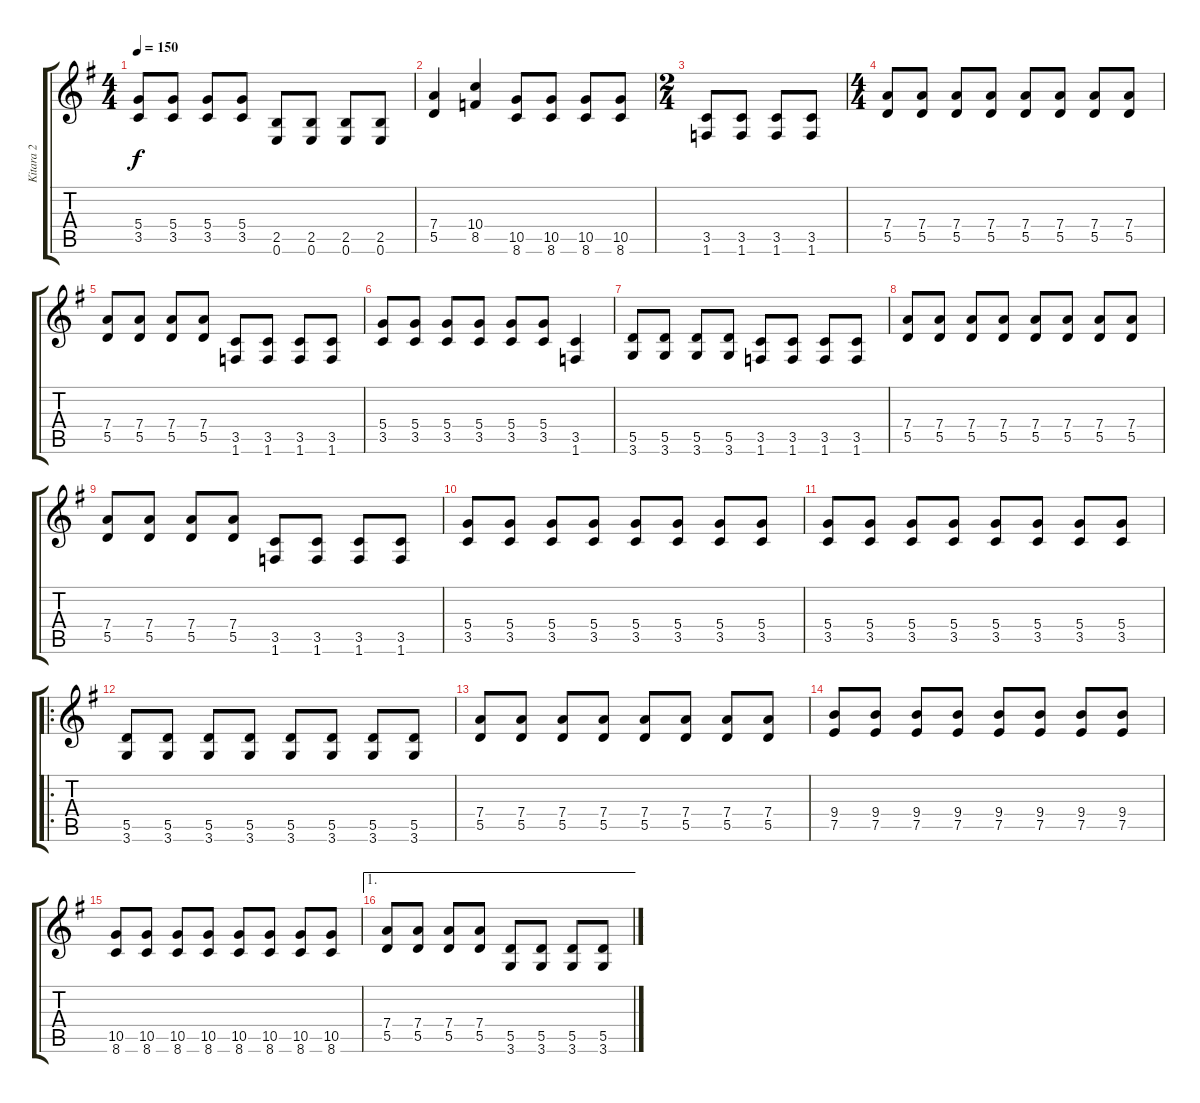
\track ("Kitara 2" "Kitara 2") {instrument distortionguitar}
\staff {score tabs}
\tuning (E4 B3 G3 D3 A2 E2) {hide}
\ts (4 4)
\tempo 150
\clef g2
\ks g
(5.4 3.5).8{dy f} (5.4 3.5).8 (5.4 3.5).8 (5.4 3.5).8 (2.5 0.6).8 (2.5 0.6).8 (2.5 0.6).8 (2.5 0.6).8 |
(7.4 5.5).4 (10.4 8.5).4 (10.5 8.6).8 (10.5 8.6).8 (10.5 8.6).8 (10.5 8.6).8 |
\ts (2 4)
(3.5 1.6).8 (3.5 1.6).8 (3.5 1.6).8 (3.5 1.6).8 |
\ts (4 4)
(7.4 5.5).8 (7.4 5.5).8 (7.4 5.5).8 (7.4 5.5).8 (7.4 5.5).8 (7.4 5.5).8 (7.4 5.5).8 (7.4 5.5).8 |
(7.4 5.5).8 (7.4 5.5).8 (7.4 5.5).8 (7.4 5.5).8 (3.5 1.6).8 (3.5 1.6).8 (3.5 1.6).8 (3.5 1.6).8 |
(5.4 3.5).8 (5.4 3.5).8 (5.4 3.5).8 (5.4 3.5).8 (5.4 3.5).8 (5.4 3.5).8 (3.5 1.6).4 |
(5.5 3.6).8 (5.5 3.6).8 (5.5 3.6).8 (5.5 3.6).8 (3.5 1.6).8 (3.5 1.6).8 (3.5 1.6).8 (3.5 1.6).8 |
(7.4 5.5).8 (7.4 5.5).8 (7.4 5.5).8 (7.4 5.5).8 (7.4 5.5).8 (7.4 5.5).8 (7.4 5.5).8 (7.4 5.5).8 |
(7.4 5.5).8 (7.4 5.5).8 (7.4 5.5).8 (7.4 5.5).8 (3.5 1.6).8 (3.5 1.6).8 (3.5 1.6).8 (3.5 1.6).8 |
(5.4 3.5).8 (5.4 3.5).8 (5.4 3.5).8 (5.4 3.5).8 (5.4 3.5).8 (5.4 3.5).8 (5.4 3.5).8 (5.4 3.5).8 |
(5.4 3.5).8 (5.4 3.5).8 (5.4 3.5).8 (5.4 3.5).8 (5.4 3.5).8 (5.4 3.5).8 (5.4 3.5).8 (5.4 3.5).8 |
\ro
(5.5 3.6).8 (5.5 3.6).8 (5.5 3.6).8 (5.5 3.6).8 (5.5 3.6).8 (5.5 3.6).8 (5.5 3.6).8 (5.5 3.6).8 |
(7.4 5.5).8 (7.4 5.5).8 (7.4 5.5).8 (7.4 5.5).8 (7.4 5.5).8 (7.4 5.5).8 (7.4 5.5).8 (7.4 5.5).8 |
(9.4 7.5).8 (9.4 7.5).8 (9.4 7.5).8 (9.4 7.5).8 (9.4 7.5).8 (9.4 7.5).8 (9.4 7.5).8 (9.4 7.5).8 |
(10.5 8.6).8 (10.5 8.6).8 (10.5 8.6).8 (10.5 8.6).8 (10.5 8.6).8 (10.5 8.6).8 (10.5 8.6).8 (10.5 8.6).8 |
\ae 1
(7.4 5.5).8 (7.4 5.5).8 (7.4 5.5).8 (7.4 5.5).8 (5.5 3.6).8 (5.5 3.6).8 (5.5 3.6).8 (5.5 3.6).8
